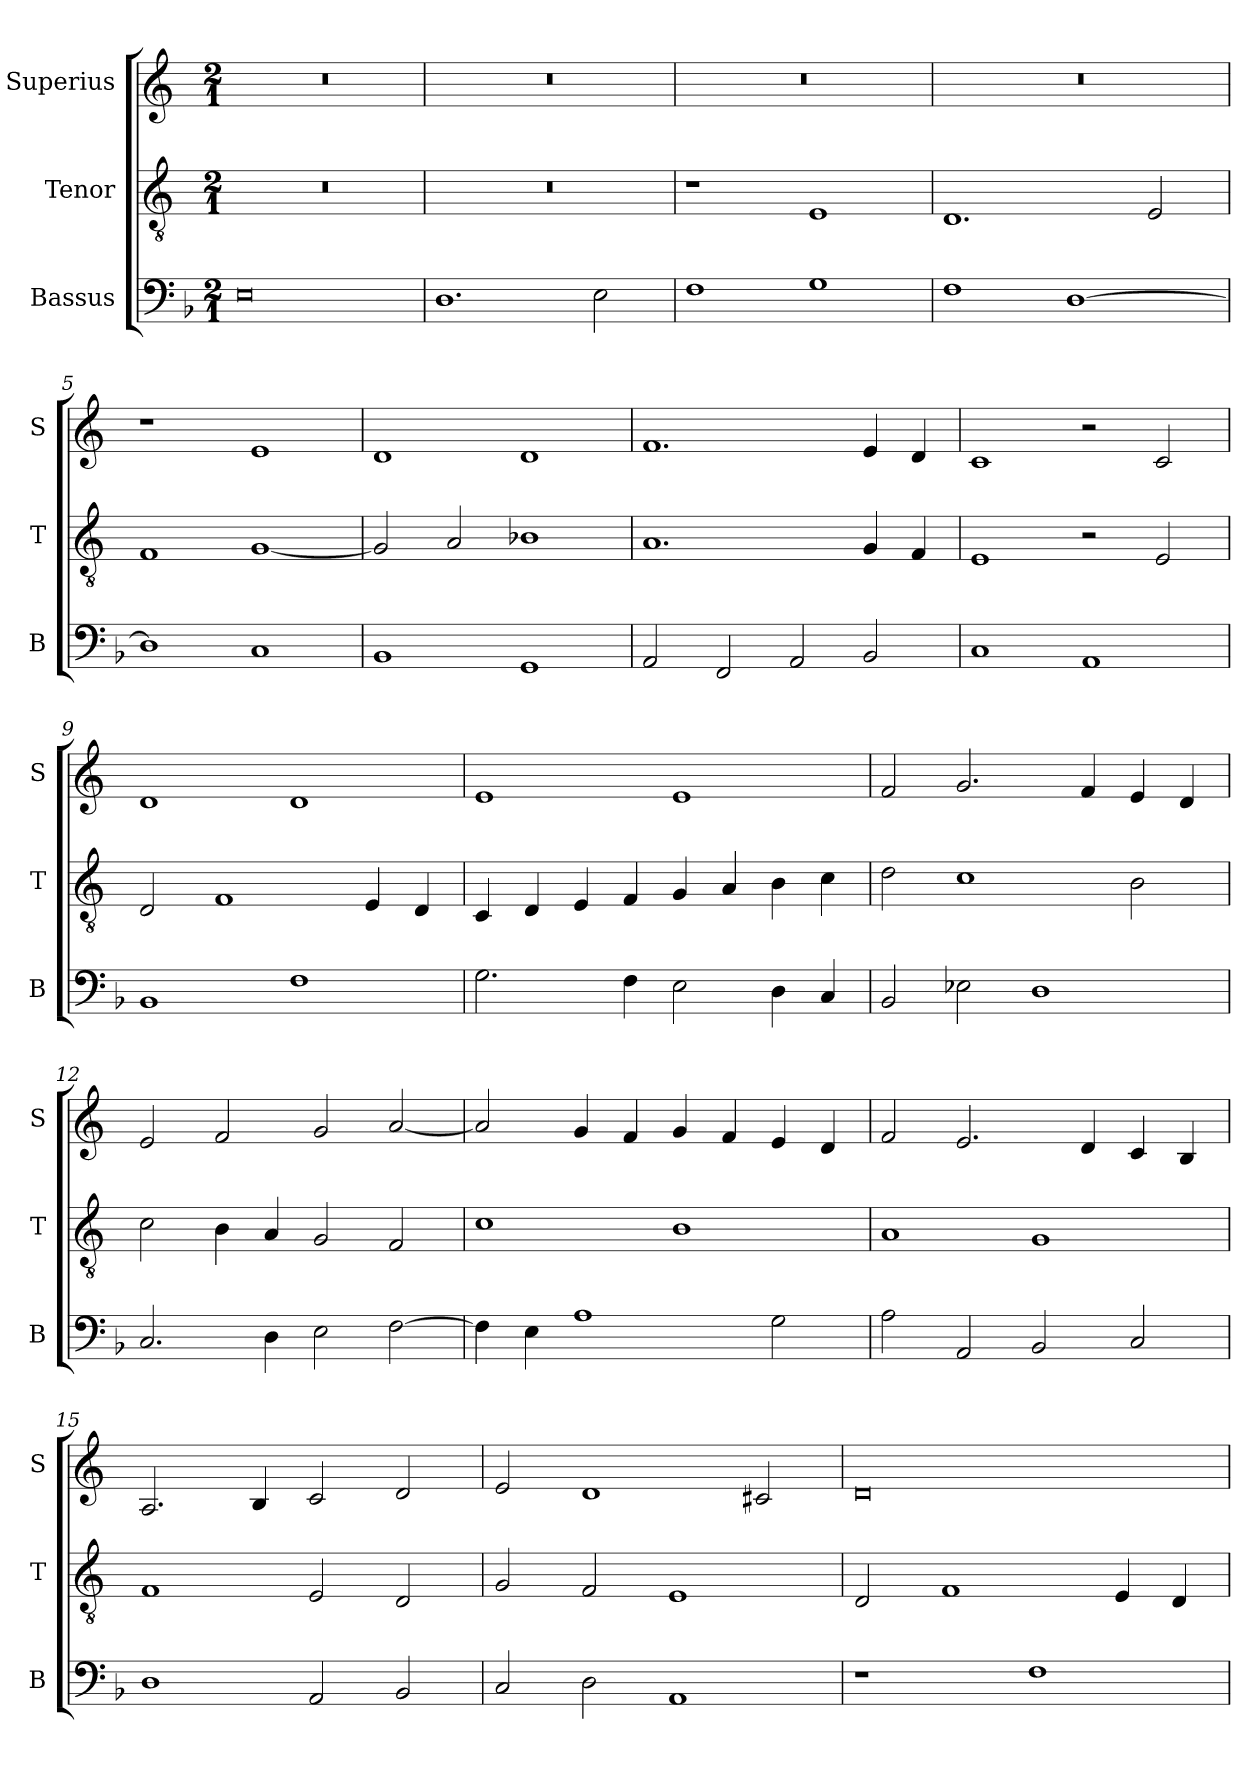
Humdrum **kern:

**kern	**kern	**kern
*part3	*part2	*part1
*staff3	*staff2	*staff1
*I"Bassus	*I"Tenor	*I"Superius
*I'B	*I'T	*I'S
*clefF4	*clefGv2	*clefG2
*k[b-]	*k[]	*k[]
*M2/1	*M2/1	*M2/1
=1	=1	=1
0E	0r	0r
=2	=2	=2
1.D	0r	0r
2E	.	.
=3	=3	=3
1F	1r	0r
1G	1E	.
=4	=4	=4
1F	1.D	0r
[1D	.	.
.	2E	.
=5	=5	=5
1D]	1F	1r
1C	[1G	1e
=6	=6	=6
1BB-	2G]	1d
.	2A	.
1GG	1B-X	1d
=7	=7	=7
2AA	1.A	1.f
2FF	.	.
2AA	.	.
2BB-	4G	4e
.	4F	4d
=8	=8	=8
1C	1E	1c
1AA	2r	2r
.	2E	2c
=9	=9	=9
1BB-	2D	1d
.	1F	.
1F	.	1d
.	4E	.
.	4D	.
=10	=10	=10
2.G	4C	1e
.	4D	.
.	4E	.
4F	4F	.
2E	4G	1e
.	4A	.
4D	4B	.
4C	4c	.
=11	=11	=11
2BB-	2d	2f
2E-X	1c	2.g
1D	.	.
.	.	4f
.	2B	4e
.	.	4d
=12	=12	=12
2.C	2c	2e
.	4B	2f
4D	4A	.
2E	2G	2g
[2F	2F	[2a
=13	=13	=13
4F]	1c	2a]
4E	.	.
1A	.	4g
.	.	4f
.	1B	4g
.	.	4f
2G	.	4e
.	.	4d
=14	=14	=14
2A	1A	2f
2AA	.	2.e
2BB-	1G	.
.	.	4d
2C	.	4c
.	.	4B
=15	=15	=15
1D	1F	2.A
.	.	4B
2AA	2E	2c
2BB-	2D	2d
=16	=16	=16
2C	2G	2e
2D	2F	1d
1AA	1E	.
.	.	2c#X
=17	=17	=17
1r	2D	0d
.	1F	.
1F	.	.
.	4E	.
.	4D	.
=	=	=
*-	*-	*-
